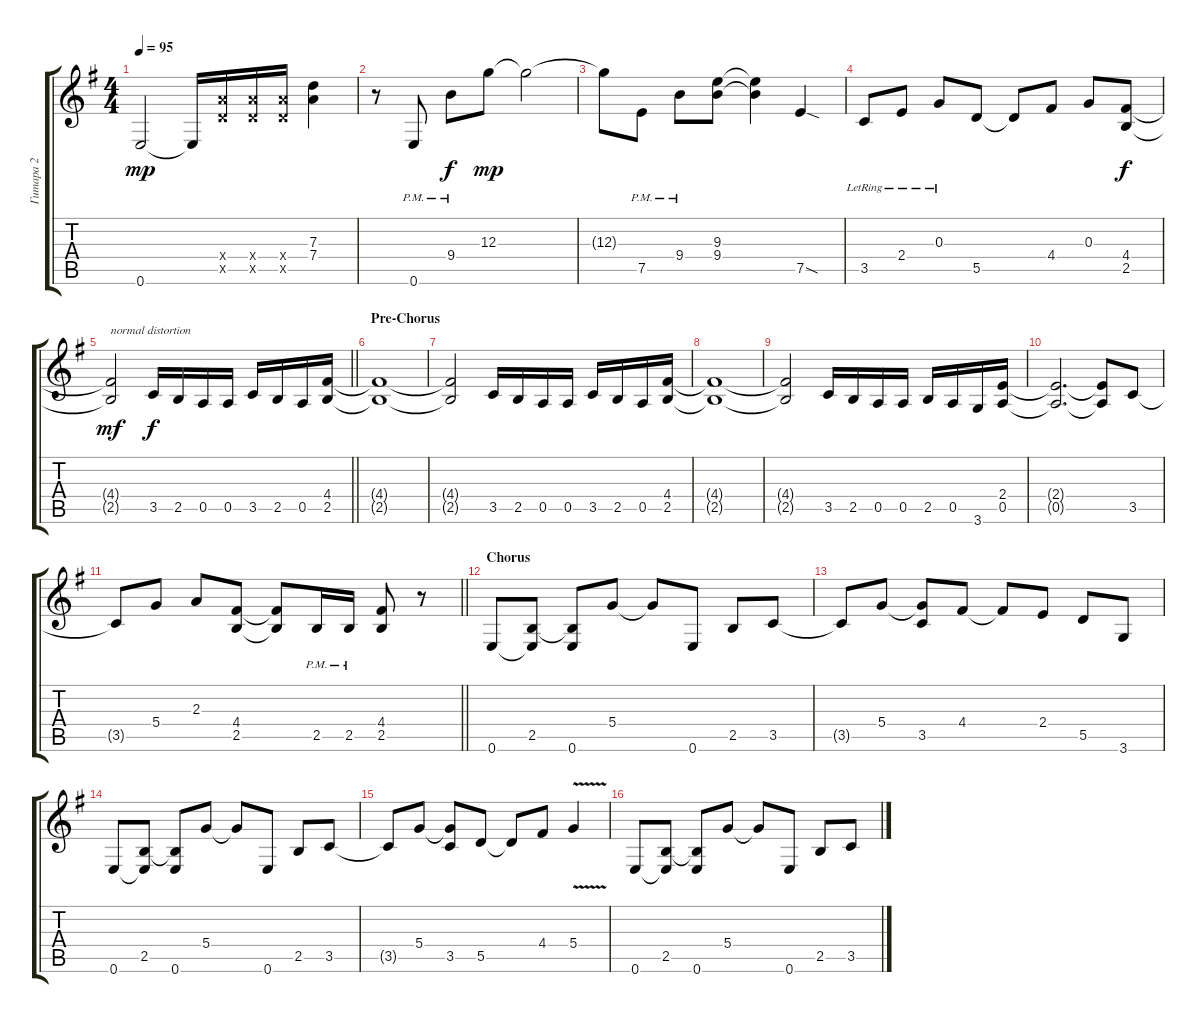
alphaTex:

\track ("Гитара 2" "Гитара 2") {instrument distortionguitar}
\staff {score tabs}
\tuning (E4 B3 G3 D3 A2 E2) {hide}
\ts (4 4)
\tempo 95
\clef g2
\ks eminor
0.6{t}.2{dy mp} 0.6{t}.16 (7.4{x} 5.5{x}).16 (7.4{x} 5.5{x}).16 (7.4{x} 5.5{x}).16 (7.3 7.4).4 |
r.8 0.6{pm}.8 9.4{pm}.8{dy f} 12.3.8{dy mp} 12.3{t}.2 |
12.3{t}.8 7.5{pm}.8 9.4{pm}.8 (9.3 9.4).8 (9.3{t} 9.4{t}).4 7.5{sod}.4 |
3.5{lr}.8 2.4{lr}.8 0.3{lr}.8 5.5.8 5.5{t}.8 4.4.8 0.3.8 (4.4 2.5).8{dy f} |
\barLineRight lightlight
(4.4{t} 2.5{t}).2{txt "normal distortion" dy mf} 3.5.16{dy f} 2.5.16 0.5.16 0.5.16 3.5.16 2.5.16 0.5.16 (4.4 2.5).16 |
\section ("" "Pre-Chorus")
(4.4{t} 2.5{t}).1 |
(4.4{t} 2.5{t}).2 3.5.16 2.5.16 0.5.16 0.5.16 3.5.16 2.5.16 0.5.16 (4.4 2.5).16 |
(4.4{t} 2.5{t}).1 |
(4.4{t} 2.5{t}).2 3.5.16 2.5.16 0.5.16 0.5.16 2.5.16 0.5.16 3.6.16 (2.4 0.5).16 |
(2.4{t} 0.5{t}).2{d} (2.4{t} 0.5{t}).8 3.5.8 |
\barLineRight lightlight
3.5{t}.8 5.4.8 2.3.8 (4.4 2.5).8 (4.4{t} 2.5{t}).8 2.5{pm}.16 2.5{pm}.16 (4.4 2.5).8 r.8 |
\section ("" "Chorus")
0.6.8 (2.5 0.6{t}).8 (2.5{t} 0.6).8 5.4.8 5.4{t}.8 0.6.8 2.5.8 3.5.8 |
3.5{t}.8 5.4.8 (5.4{t} 3.5).8 4.4.8 4.4{t}.8 2.4.8 5.5.8 3.6.8 |
0.6.8 (2.5 0.6{t}).8 (2.5{t} 0.6).8 5.4.8 5.4{t}.8 0.6.8 2.5.8 3.5.8 |
3.5{t}.8 5.4.8 (5.4{t} 3.5).8 5.5.8 5.5{t}.8 4.4.8 5.4{v}.4 |
0.6.8 (2.5 0.6{t}).8 (2.5{t} 0.6).8 5.4.8 5.4{t}.8 0.6.8 2.5.8 3.5.8
